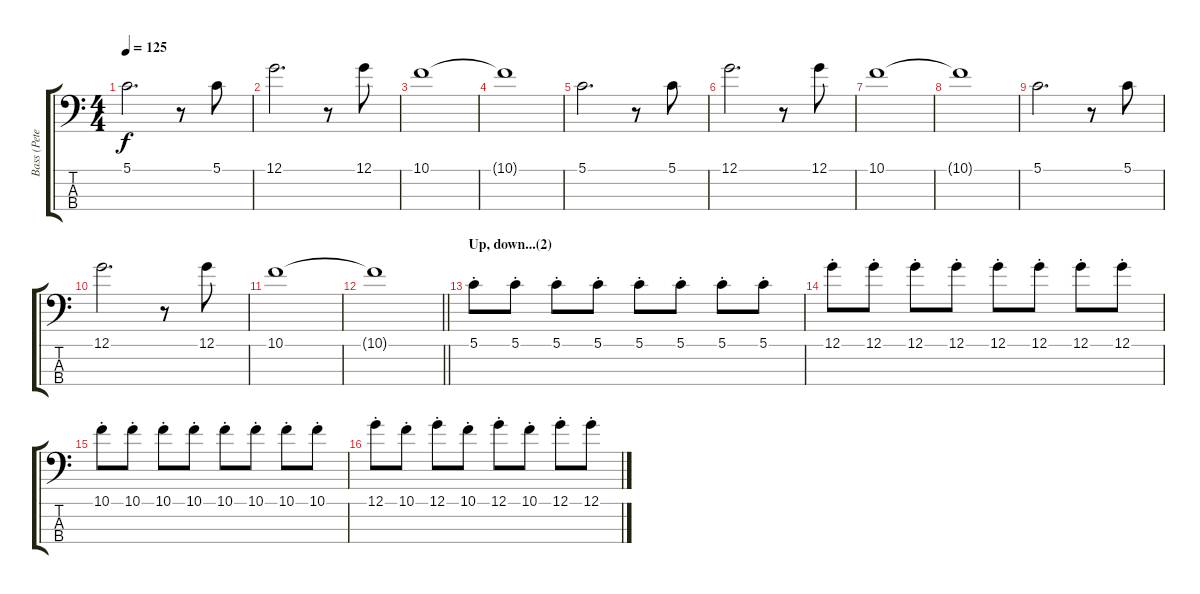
\track ("Bass (Peter Hook)" "Bass (Pete") {instrument electricbasspick}
\staff {score tabs}
\tuning (G2 D2 A1 E1) {hide}
\ts (4 4)
\tempo 125
\clef f4
\ks c
5.1.2{d dy f} r.8 5.1.8 |
12.1.2{d} r.8 12.1.8 |
10.1.1 |
10.1{t}.1 |
5.1.2{d} r.8 5.1.8 |
12.1.2{d} r.8 12.1.8 |
10.1.1 |
10.1{t}.1 |
5.1.2{d} r.8 5.1.8 |
12.1.2{d} r.8 12.1.8 |
10.1.1 |
\barLineRight lightlight
10.1{t}.1 |
\section ("" "Up, down...(2)")
5.1{st}.8 5.1{st}.8 5.1{st}.8 5.1{st}.8 5.1{st}.8 5.1{st}.8 5.1{st}.8 5.1{st}.8 |
12.1{st}.8 12.1{st}.8 12.1{st}.8 12.1{st}.8 12.1{st}.8 12.1{st}.8 12.1{st}.8 12.1{st}.8 |
10.1{st}.8 10.1{st}.8 10.1{st}.8 10.1{st}.8 10.1{st}.8 10.1{st}.8 10.1{st}.8 10.1{st}.8 |
12.1{st}.8 10.1{st}.8 12.1{st}.8 10.1{st}.8 12.1{st}.8 10.1{st}.8 12.1{st}.8 12.1{st}.8
